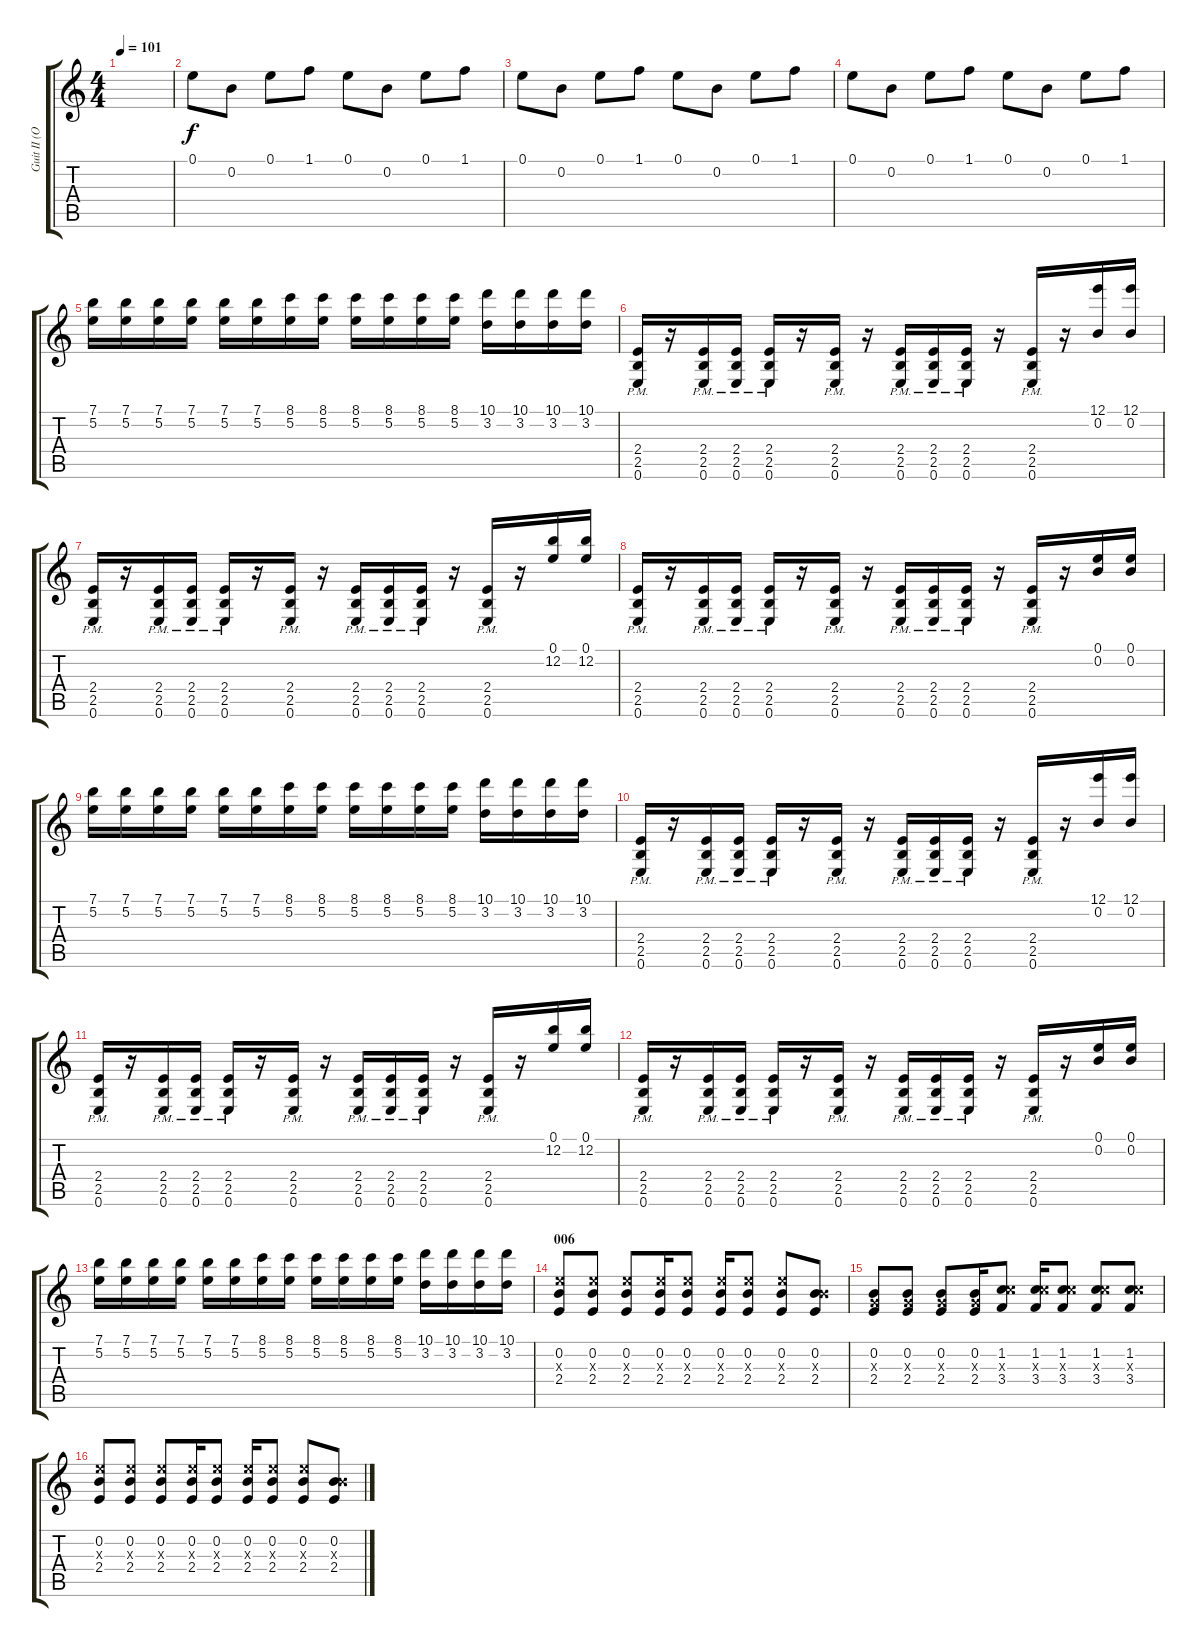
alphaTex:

\track ("Guit II (Ovr)" "Guit II (O") {instrument overdrivenguitar}
\staff {score tabs}
\tuning (E4 B3 G3 D3 A2 E2) {hide}
\ts (4 4)
\tempo 101
\clef g2
\ks c
|
0.1.8 0.2.8 0.1.8 1.1.8 0.1.8 0.2.8 0.1.8 1.1.8 |
0.1.8 0.2.8 0.1.8 1.1.8 0.1.8 0.2.8 0.1.8 1.1.8 |
0.1.8 0.2.8 0.1.8 1.1.8 0.1.8 0.2.8 0.1.8 1.1.8 |
(7.1 5.2).16 (7.1 5.2).16 (7.1 5.2).16 (7.1 5.2).16 (7.1 5.2).16 (7.1 5.2).16 (8.1 5.2).16 (8.1 5.2).16 (8.1 5.2).16 (8.1 5.2).16 (8.1 5.2).16 (8.1 5.2).16 (10.1 3.2).16 (10.1 3.2).16 (10.1 3.2).16 (10.1 3.2).16 |
(2.4{pm} 2.5{pm} 0.6{pm}).16 r.16 (2.4{pm} 2.5{pm} 0.6{pm}).16 (2.4{pm} 2.5{pm} 0.6{pm}).16 (2.4{pm} 2.5{pm} 0.6{pm}).16 r.16 (2.4{pm} 2.5{pm} 0.6{pm}).16 r.16 (2.4{pm} 2.5{pm} 0.6{pm}).16 (2.4{pm} 2.5{pm} 0.6{pm}).16 (2.4{pm} 2.5{pm} 0.6{pm}).16 r.16 (2.4{pm} 2.5{pm} 0.6{pm}).16 r.16 (12.1 0.2).16 (12.1 0.2).16 |
(2.4{pm} 2.5{pm} 0.6{pm}).16 r.16 (2.4{pm} 2.5{pm} 0.6{pm}).16 (2.4{pm} 2.5{pm} 0.6{pm}).16 (2.4{pm} 2.5{pm} 0.6{pm}).16 r.16 (2.4{pm} 2.5{pm} 0.6{pm}).16 r.16 (2.4{pm} 2.5{pm} 0.6{pm}).16 (2.4{pm} 2.5{pm} 0.6{pm}).16 (2.4{pm} 2.5{pm} 0.6{pm}).16 r.16 (2.4{pm} 2.5{pm} 0.6{pm}).16 r.16 (0.1 12.2).16 (0.1 12.2).16 |
(2.4{pm} 2.5{pm} 0.6{pm}).16 r.16 (2.4{pm} 2.5{pm} 0.6{pm}).16 (2.4{pm} 2.5{pm} 0.6{pm}).16 (2.4{pm} 2.5{pm} 0.6{pm}).16 r.16 (2.4{pm} 2.5{pm} 0.6{pm}).16 r.16 (2.4{pm} 2.5{pm} 0.6{pm}).16 (2.4{pm} 2.5{pm} 0.6{pm}).16 (2.4{pm} 2.5{pm} 0.6{pm}).16 r.16 (2.4{pm} 2.5{pm} 0.6{pm}).16 r.16 (0.1 0.2).16 (0.1 0.2).16 |
(7.1 5.2).16 (7.1 5.2).16 (7.1 5.2).16 (7.1 5.2).16 (7.1 5.2).16 (7.1 5.2).16 (8.1 5.2).16 (8.1 5.2).16 (8.1 5.2).16 (8.1 5.2).16 (8.1 5.2).16 (8.1 5.2).16 (10.1 3.2).16 (10.1 3.2).16 (10.1 3.2).16 (10.1 3.2).16 |
(2.4{pm} 2.5{pm} 0.6{pm}).16 r.16 (2.4{pm} 2.5{pm} 0.6{pm}).16 (2.4{pm} 2.5{pm} 0.6{pm}).16 (2.4{pm} 2.5{pm} 0.6{pm}).16 r.16 (2.4{pm} 2.5{pm} 0.6{pm}).16 r.16 (2.4{pm} 2.5{pm} 0.6{pm}).16 (2.4{pm} 2.5{pm} 0.6{pm}).16 (2.4{pm} 2.5{pm} 0.6{pm}).16 r.16 (2.4{pm} 2.5{pm} 0.6{pm}).16 r.16 (12.1 0.2).16 (12.1 0.2).16 |
(2.4{pm} 2.5{pm} 0.6{pm}).16 r.16 (2.4{pm} 2.5{pm} 0.6{pm}).16 (2.4{pm} 2.5{pm} 0.6{pm}).16 (2.4{pm} 2.5{pm} 0.6{pm}).16 r.16 (2.4{pm} 2.5{pm} 0.6{pm}).16 r.16 (2.4{pm} 2.5{pm} 0.6{pm}).16 (2.4{pm} 2.5{pm} 0.6{pm}).16 (2.4{pm} 2.5{pm} 0.6{pm}).16 r.16 (2.4{pm} 2.5{pm} 0.6{pm}).16 r.16 (0.1 12.2).16 (0.1 12.2).16 |
(2.4{pm} 2.5{pm} 0.6{pm}).16 r.16 (2.4{pm} 2.5{pm} 0.6{pm}).16 (2.4{pm} 2.5{pm} 0.6{pm}).16 (2.4{pm} 2.5{pm} 0.6{pm}).16 r.16 (2.4{pm} 2.5{pm} 0.6{pm}).16 r.16 (2.4{pm} 2.5{pm} 0.6{pm}).16 (2.4{pm} 2.5{pm} 0.6{pm}).16 (2.4{pm} 2.5{pm} 0.6{pm}).16 r.16 (2.4{pm} 2.5{pm} 0.6{pm}).16 r.16 (0.1 0.2).16 (0.1 0.2).16 |
(7.1 5.2).16 (7.1 5.2).16 (7.1 5.2).16 (7.1 5.2).16 (7.1 5.2).16 (7.1 5.2).16 (8.1 5.2).16 (8.1 5.2).16 (8.1 5.2).16 (8.1 5.2).16 (8.1 5.2).16 (8.1 5.2).16 (10.1 3.2).16 (10.1 3.2).16 (10.1 3.2).16 (10.1 3.2).16 |
\section ("" "006")
(0.2 9.3{x} 2.4).8 (0.2 9.3{x} 2.4).8 (0.2 9.3{x} 2.4).8 (0.2 9.3{x} 2.4).16 (0.2 9.3{x} 2.4).8 (0.2 9.3{x} 2.4).16 (0.2 9.3{x} 2.4).8 (0.2 9.3{x} 2.4).8 (0.2 4.3{x} 2.4).8 |
(0.2 0.3{x} 2.4).8 (0.2 0.3{x} 2.4).8 (0.2 0.3{x} 2.4).8 (0.2 0.3{x} 2.4).16 (1.2 5.3{x} 3.4).8 (1.2 5.3{x} 3.4).16 (1.2 5.3{x} 3.4).8 (1.2 5.3{x} 3.4).8 (1.2 5.3{x} 3.4).8 |
(0.2 9.3{x} 2.4).8 (0.2 9.3{x} 2.4).8 (0.2 9.3{x} 2.4).8 (0.2 9.3{x} 2.4).16 (0.2 9.3{x} 2.4).8 (0.2 9.3{x} 2.4).16 (0.2 9.3{x} 2.4).8 (0.2 9.3{x} 2.4).8 (0.2 4.3{x} 2.4).8
